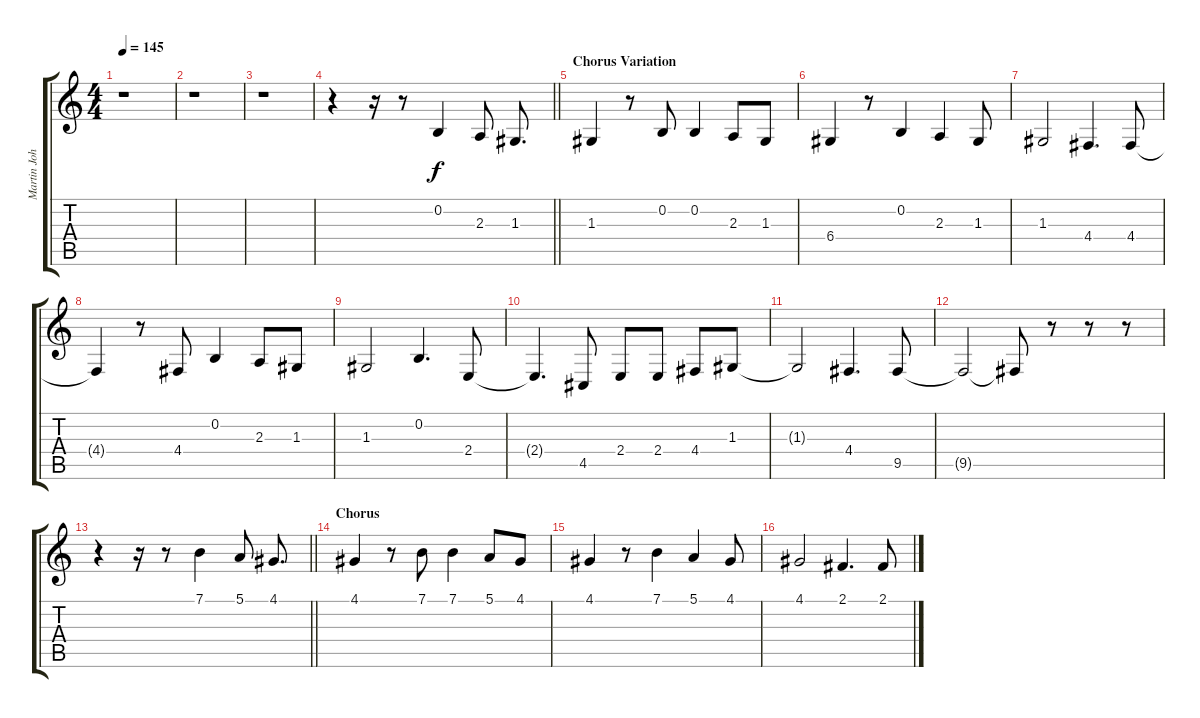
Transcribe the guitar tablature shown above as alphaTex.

\track ("Martin Johnson (Vocals)" "Martin Joh") {instrument clarinet}
\staff {score tabs}
\tuning (E4 B3 G3 D3 A2 E2) {hide}
\ts (4 4)
\tempo 145
\clef g2
\ks c
r.1{dy f} |
r.1 |
r.1 |
\barLineRight lightlight
r.4 r.16 r.8 0.2.4 2.3.8 1.3.8{d} |
\section ("" "Chorus Variation")
1.3.4 r.8 0.2.8 0.2.4 2.3.8 1.3.8 |
6.4.4 r.8 0.2.4 2.3.4 1.3.8 |
1.3.2 4.4.4{d} 4.4.8 |
4.4{t}.4 r.8 4.4.8 0.2.4 2.3.8 1.3.8 |
1.3.2 0.2.4{d} 2.4.8 |
2.4{t}.4{d} 4.5.8 2.4.8 2.4.8 4.4.8 1.3.8 |
1.3{t}.2 4.4.4{d} 9.5.8 |
9.5{t}.2 9.5{t}.8 r.8 r.8 r.8 |
\barLineRight lightlight
r.4 r.16 r.8 7.1.4 5.1.8 4.1.8{d} |
\section ("" "Chorus")
4.1.4 r.8 7.1.8 7.1.4 5.1.8 4.1.8 |
4.1.4 r.8 7.1.4 5.1.4 4.1.8 |
4.1.2 2.1.4{d} 2.1.8
